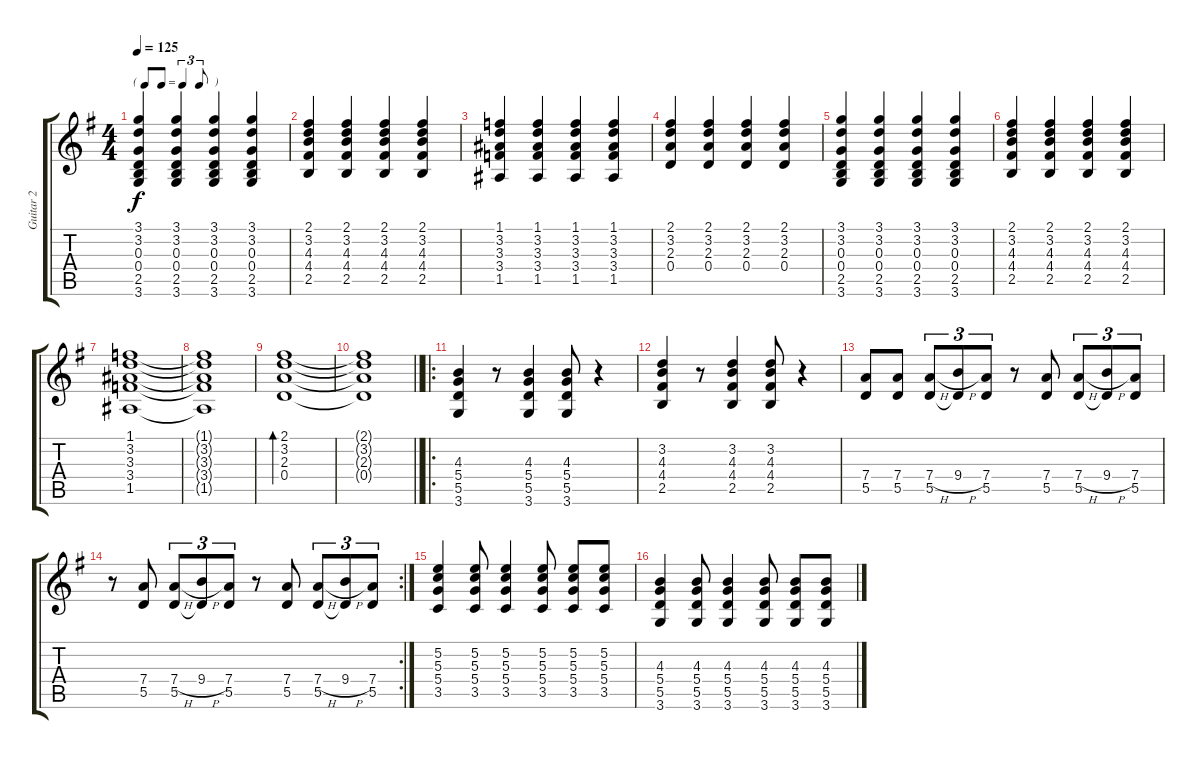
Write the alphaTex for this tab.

\track ("Guitar 2" "Guitar 2") {instrument overdrivenguitar}
\staff {score tabs}
\tuning (E4 B3 G3 D3 A2 E2) {hide}
\ts (4 4)
\tf triplet8th
\tempo 125
\clef g2
\ks g
(3.1 3.2 0.3 0.4 2.5 3.6).4{dy f} (3.1 3.2 0.3 0.4 2.5 3.6).4 (3.1 3.2 0.3 0.4 2.5 3.6).4 (3.1 3.2 0.3 0.4 2.5 3.6).4 |
(2.1 3.2 4.3 4.4 2.5).4 (2.1 3.2 4.3 4.4 2.5).4 (2.1 3.2 4.3 4.4 2.5).4 (2.1 3.2 4.3 4.4 2.5).4 |
(1.1 3.2 3.3 3.4 1.5).4 (1.1 3.2 3.3 3.4 1.5).4 (1.1 3.2 3.3 3.4 1.5).4 (1.1 3.2 3.3 3.4 1.5).4 |
(2.1 3.2 2.3 0.4).4 (2.1 3.2 2.3 0.4).4 (2.1 3.2 2.3 0.4).4 (2.1 3.2 2.3 0.4).4 |
(3.1 3.2 0.3 0.4 2.5 3.6).4 (3.1 3.2 0.3 0.4 2.5 3.6).4 (3.1 3.2 0.3 0.4 2.5 3.6).4 (3.1 3.2 0.3 0.4 2.5 3.6).4 |
(2.1 3.2 4.3 4.4 2.5).4 (2.1 3.2 4.3 4.4 2.5).4 (2.1 3.2 4.3 4.4 2.5).4 (2.1 3.2 4.3 4.4 2.5).4 |
(1.1 3.2 3.3 3.4 1.5).1 |
(1.1{t} 3.2{t} 3.3{t} 3.4{t} 1.5{t}).1 |
(2.1 3.2 2.3 0.4).1{bd 30} |
\barLineRight lightlight
(2.1{t} 3.2{t} 2.3{t} 0.4{t}).1 |
\ro
(4.3 5.4 5.5 3.6).4 r.8 (4.3 5.4 5.5 3.6).4 (4.3 5.4 5.5 3.6).8 r.4 |
(3.2 4.3 4.4 2.5).4 r.8 (3.2 4.3 4.4 2.5).4 (3.2 4.3 4.4 2.5).8 r.4 |
(7.4 5.5).8 (7.4 5.5).8 (7.4{h} 5.5).8{tu (3 2)} (9.4{h} 5.5{t}).8{tu (3 2)} (7.4 5.5).8{tu (3 2)} r.8 (7.4 5.5).8 (7.4{h} 5.5).8{tu (3 2)} (9.4{h} 5.5{t}).8{tu (3 2)} (7.4 5.5).8{tu (3 2)} |
\rc 2
r.8 (7.4 5.5).8 (7.4{h} 5.5).8{tu (3 2)} (9.4{h} 5.5{t}).8{tu (3 2)} (7.4 5.5).8{tu (3 2)} r.8 (7.4 5.5).8 (7.4{h} 5.5).8{tu (3 2)} (9.4{h} 5.5{t}).8{tu (3 2)} (7.4 5.5).8{tu (3 2)} |
(5.2 5.3 5.4 3.5).4 (5.2 5.3 5.4 3.5).8 (5.2 5.3 5.4 3.5).4 (5.2 5.3 5.4 3.5).8 (5.2 5.3 5.4 3.5).8 (5.2 5.3 5.4 3.5).8 |
(4.3 5.4 5.5 3.6).4 (4.3 5.4 5.5 3.6).8 (4.3 5.4 5.5 3.6).4 (4.3 5.4 5.5 3.6).8 (4.3 5.4 5.5 3.6).8 (4.3 5.4 5.5 3.6).8
